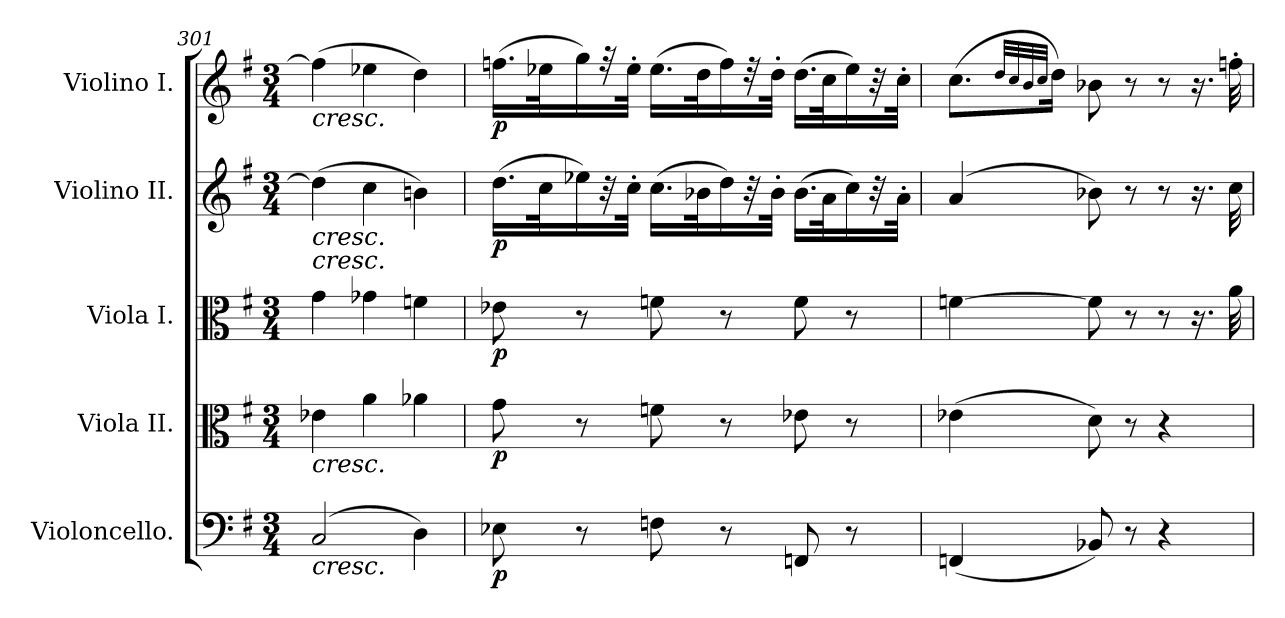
**kern	**dynam	**kern	**dynam	**kern	**dynam	**kern	**dynam	**kern	**dynam
*part5	*part5	*part4	*part4	*part3	*part3	*part2	*part2	*part1	*part1
*staff5	*staff5	*staff4	*staff4	*staff3	*staff3	*staff2	*staff2	*staff1	*staff1
*I"Violoncello.	*	*I"Viola II.	*	*I"Viola I.	*	*I"Violino II.	*	*I"Violino I.	*
*I'Vc	*	*I'Vla	*	*I'Vla	*	*I'Vln	*	*I'Vln	*
*clefF4	*	*clefC3	*	*clefC3	*	*clefG2	*	*clefG2	*
*k[f#]	*	*k[f#]	*	*k[f#]	*	*k[f#]	*	*k[f#]	*
*M3/4	*	*M3/4	*	*M3/4	*	*M3/4	*	*M3/4	*
=301	=301	=301	=301	=301	=301	=301	=301	=301	=301
!	!	!	!	!	!	!	!	!LO:TX:b:i:t=cresc.	!
!	!	!	!	!	!	!LO:TX:b:i:t=cresc.	!	!	!
!	!	!	!	!LO:TX:a:i:t=cresc.	!	!	!	!	!
!	!	!LO:TX:b:i:t=cresc.	!	!	!	!	!	!	!
!LO:TX:b:i:t=cresc.	!	!	!	!	!	!	!	!	!
(>2C/	.	4e-X\	.	4g\	.	(>4dd\]	.	(>4ff\]	.
.	.	4a\	.	4g-X\	.	4cc\	.	4ee-X\	.
4D\)	.	4a-X\	.	4fn\	.	4bn\)	.	4dd\)	.
=302	=302	=302	=302	=302	=302	=302	=302	=302	=302
!	!LO:DY:b	!	!LO:DY:b	!	!LO:DY:b	!	!LO:DY:b	!	!LO:DY:b
8E-X\	p	8g\	p	8e-X\	p	(>16.dd\LL	p	(>16.ffn\LL	p
.	.	.	.	.	.	32cc\K	.	32ee-X\K	.
8r	.	8r	.	8r	.	16ee-X\)	.	16gg\)	.
.	.	.	.	.	.	32r	.	32r	.
.	.	.	.	.	.	32cc'\JJk	.	32ee-'\JJk	.
8Fn\	.	8fn\	.	8fn\	.	(>16.cc\LL	.	(>16.ee-\LL	.
.	.	.	.	.	.	32b-X\K	.	32dd\K	.
8r	.	8r	.	8r	.	16dd\)	.	16ff\)	.
.	.	.	.	.	.	32r	.	32r	.
.	.	.	.	.	.	32b-'\JJk	.	32dd'\JJk	.
8FFn/	.	8e-X\	.	8f\	.	(>16.b-\LL	.	(>16.dd\LL	.
.	.	.	.	.	.	32a\K	.	32cc\K	.
8r	.	8r	.	8r	.	16cc\)	.	16ee-\)	.
.	.	.	.	.	.	32r	.	32r	.
.	.	.	.	.	.	32a'\JJk	.	32cc'\JJk	.
=303	=303	=303	=303	=303	=303	=303	=303	=303	=303
(<4FFn/	.	(>4e-X\	.	[4fn\	.	(>4a/	.	(>8.cc\L	.
.	.	.	.	.	.	.	.	32qdd/LLL	.
.	.	.	.	.	.	.	.	32qcc/	.
.	.	.	.	.	.	.	.	32qb/	.
.	.	.	.	.	.	.	.	32qcc/JJJ	.
.	.	.	.	.	.	.	.	16dd\Jk)	.
8BB-X/)	.	8d\)	.	8f\]	.	8b-X\)	.	8b-X\	.
8r	.	8r	.	8r	.	8r	.	8r	.
4r	.	4r	.	8r	.	8r	.	8r	.
.	.	.	.	16.r	.	16.r	.	16.r	.
.	.	.	.	32a\	.	32cc\	.	32ffn'\	.
=	=	=	=	=	=	=	=	=	=
*-	*-	*-	*-	*-	*-	*-	*-	*-	*-
